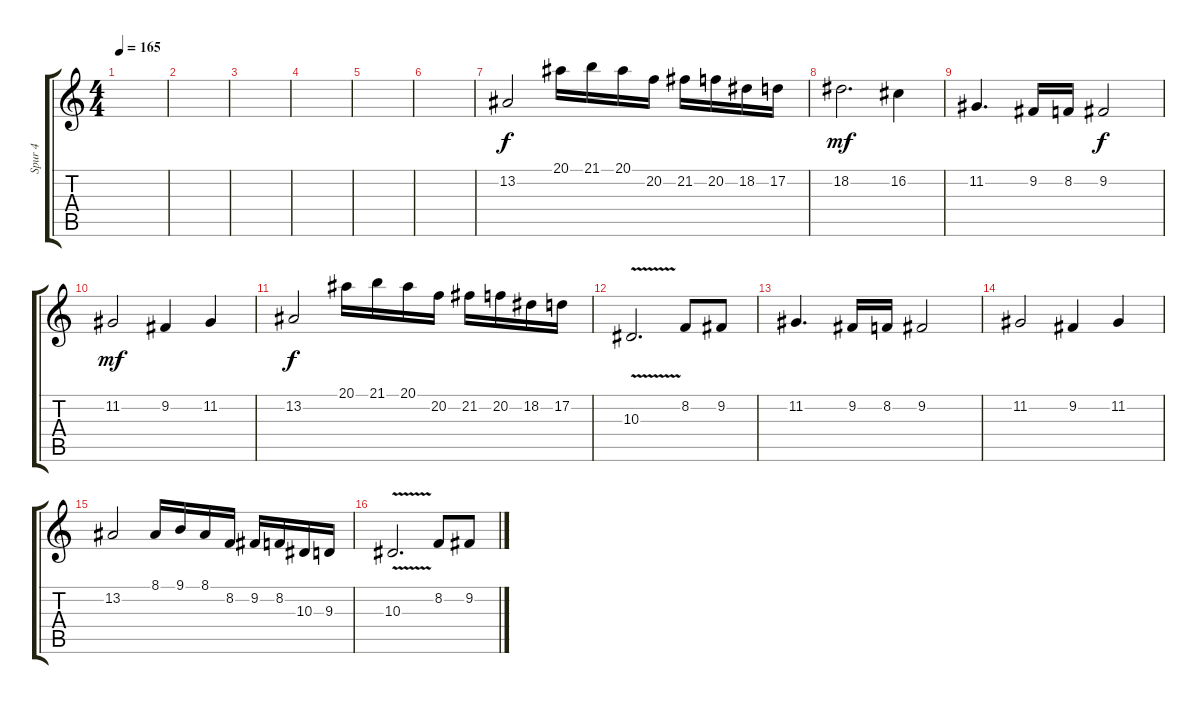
\track ("Spur 4" "Spur 4") {instrument harmonica}
\staff {score tabs}
\tuning (D4 A3 F3 C3 G2 D2) {hide}
\ts (4 4)
\tempo 165
\clef g2
\ks c
|
|
|
|
|
|
13.2.2{instrument flute} 20.1.16 21.1.16 20.1.16 20.2.16 21.2.16 20.2.16 18.2.16 17.2.16 |
18.2.2{d dy mf} 16.2.4 |
11.2.4{d} 9.2.16 8.2.16 9.2.2{dy f} |
11.2.2{dy mf} 9.2.4 11.2.4 |
13.2.2{dy f instrument flute} 20.1.16 21.1.16 20.1.16 20.2.16 21.2.16 20.2.16 18.2.16 17.2.16 |
10.3{v}.2{d instrument violin} 8.2.8 9.2.8 |
11.2.4{d} 9.2.16 8.2.16 9.2.2 |
11.2.2 9.2.4 11.2.4 |
13.2.2 8.1.16 9.1.16 8.1.16 8.2.16 9.2.16 8.2.16 10.3.16 9.3.16 |
10.3{v}.2{d} 8.2.8 9.2.8
